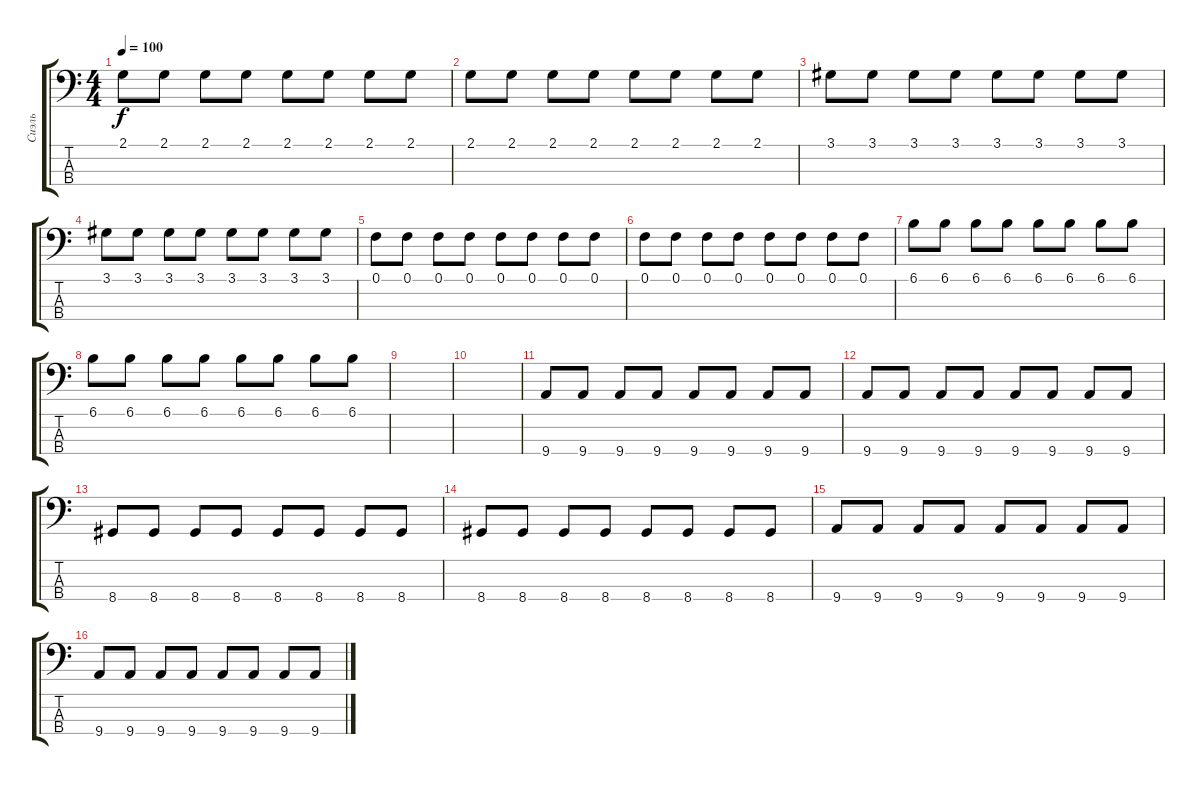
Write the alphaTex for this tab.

\track ("Сиэль" "Сиэль") {instrument electricbassfinger}
\staff {score tabs}
\tuning (F2 C2 G1 C1) {hide}
\ts (4 4)
\tempo 100
\clef f4
\ks c
2.1.8{dy f} 2.1.8 2.1.8 2.1.8 2.1.8 2.1.8 2.1.8 2.1.8 |
2.1.8 2.1.8 2.1.8 2.1.8 2.1.8 2.1.8 2.1.8 2.1.8 |
3.1.8 3.1.8 3.1.8 3.1.8 3.1.8 3.1.8 3.1.8 3.1.8 |
3.1.8 3.1.8 3.1.8 3.1.8 3.1.8 3.1.8 3.1.8 3.1.8 |
0.1.8 0.1.8 0.1.8 0.1.8 0.1.8 0.1.8 0.1.8 0.1.8 |
0.1.8 0.1.8 0.1.8 0.1.8 0.1.8 0.1.8 0.1.8 0.1.8 |
6.1.8 6.1.8 6.1.8 6.1.8 6.1.8 6.1.8 6.1.8 6.1.8 |
6.1.8 6.1.8 6.1.8 6.1.8 6.1.8 6.1.8 6.1.8 6.1.8 |
|
|
9.4.8 9.4.8 9.4.8 9.4.8 9.4.8 9.4.8 9.4.8 9.4.8 |
9.4.8 9.4.8 9.4.8 9.4.8 9.4.8 9.4.8 9.4.8 9.4.8 |
8.4.8 8.4.8 8.4.8 8.4.8 8.4.8 8.4.8 8.4.8 8.4.8 |
8.4.8 8.4.8 8.4.8 8.4.8 8.4.8 8.4.8 8.4.8 8.4.8 |
9.4.8 9.4.8 9.4.8 9.4.8 9.4.8 9.4.8 9.4.8 9.4.8 |
9.4.8 9.4.8 9.4.8 9.4.8 9.4.8 9.4.8 9.4.8 9.4.8
